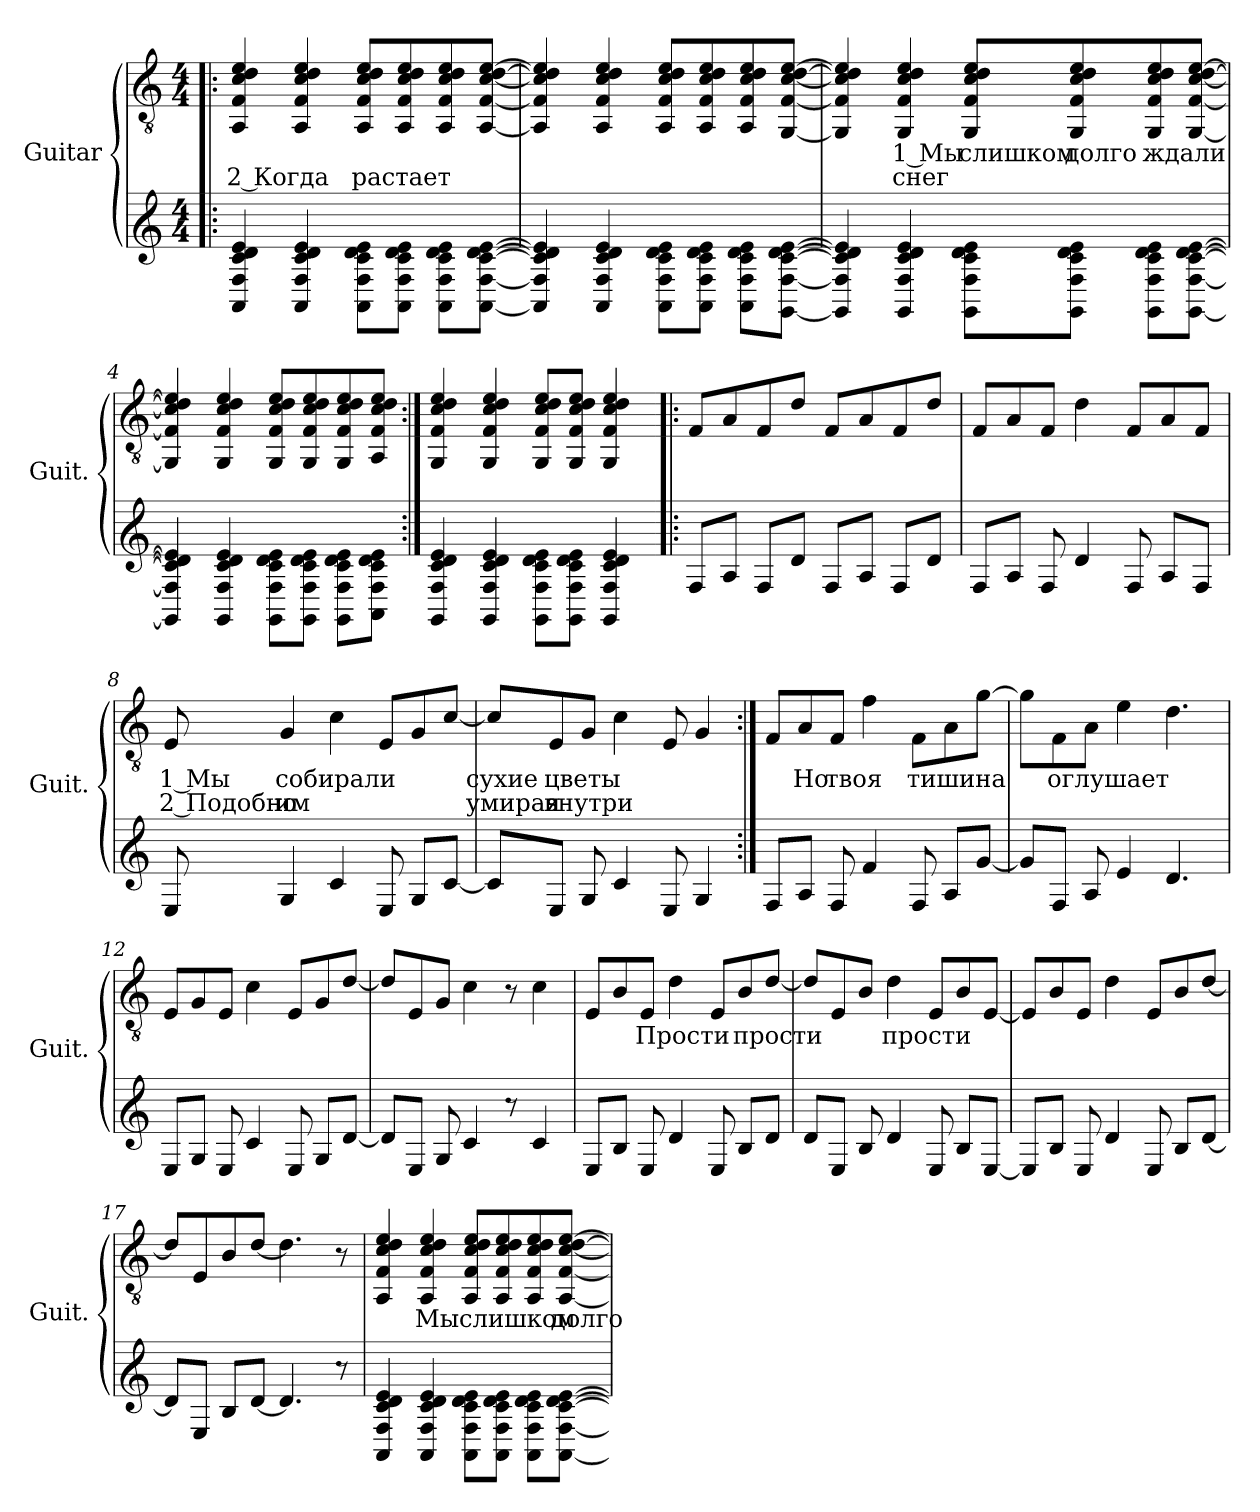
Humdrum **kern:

**kern	**kern	**text	**text
*part1	*part1	*part1	*part1
*staff2	*staff1	*staff1	*staff1
*I"Guitar	*	*	*
*I'Guit.	*	*	*
*stria6	*	*	*
*	*clefGv2	*	*
*k[]	*k[]	*	*
*M4/4	*M4/4	*	*
=1!|:	=1!|:	=1!|:	=1!|:
!	!	!	!LO:LY:b
4AA 4F 4c 4d 4e	4AA/ 4F/ 4c/ 4d/ 4e/	.	2 Когда
4AA 4F 4c 4d 4e	4AA/ 4F/ 4c/ 4d/ 4e/	.	.
!	!	!	!LO:LY:b
8AA\ 8F\ 8c\ 8d\ 8e\L	8AA/ 8F/ 8c/ 8d/ 8e/L	.	растает
8AA\ 8F\ 8c\ 8d\ 8e\J	8AA/ 8F/ 8c/ 8d/ 8e/	.	.
8AA\ 8F\ 8c\ 8d\ 8e\L	8AA/ 8F/ 8c/ 8d/ 8e/	.	.
[8AA\ [8F\ [8c\ [8d\ [8e\J	[8AA/ [8F/ [8c/ [8d/ [8e/J	.	.
=2	=2	=2	=2
4AA] 4F] 4c] 4d] 4e]	4AA/] 4F/] 4c/] 4d/] 4e/]	.	.
4AA 4F 4c 4d 4e	4AA/ 4F/ 4c/ 4d/ 4e/	.	.
8AA\ 8F\ 8c\ 8d\ 8e\L	8AA/ 8F/ 8c/ 8d/ 8e/L	.	.
8AA\ 8F\ 8c\ 8d\ 8e\J	8AA/ 8F/ 8c/ 8d/ 8e/	.	.
8AA\ 8F\ 8c\ 8d\ 8e\L	8AA/ 8F/ 8c/ 8d/ 8e/	.	.
[8GG\ [8F\ [8c\ [8d\ [8e\J	[8GG/ [8F/ [8c/ [8d/ [8e/J	.	.
=3	=3	=3	=3
4GG] 4F] 4c] 4d] 4e]	4GG/] 4F/] 4c/] 4d/] 4e/]	.	.
!	!	!LO:LY:b	!LO:LY:b
4GG 4F 4c 4d 4e	4GG/ 4F/ 4c/ 4d/ 4e/	1 Мы	снег
!	!	!LO:LY:b	!
8GG\ 8F\ 8c\ 8d\ 8e\L	8GG/ 8F/ 8c/ 8d/ 8e/L	слишком	.
!	!	!LO:LY:b	!
8GG\ 8F\ 8c\ 8d\ 8e\J	8GG/ 8F/ 8c/ 8d/ 8e/	долго	.
!	!	!LO:LY:b	!
8GG\ 8F\ 8c\ 8d\ 8e\L	8GG/ 8F/ 8c/ 8d/ 8e/	ждали	.
[8GG\ [8F\ [8c\ [8d\ [8e\J	[8GG/ [8F/ [8c/ [8d/ [8e/J	.	.
!!LO:LB:g=z
=4	=4	=4	=4
4GG] 4F] 4c] 4d] 4e]	4GG/] 4F/] 4c/] 4d/] 4e/]	.	.
4GG 4F 4c 4d 4e	4GG/ 4F/ 4c/ 4d/ 4e/	.	.
8GG\ 8F\ 8c\ 8d\ 8e\L	8GG/ 8F/ 8c/ 8d/ 8e/L	.	.
8GG\ 8F\ 8c\ 8d\ 8e\J	8GG/ 8F/ 8c/ 8d/ 8e/	.	.
8GG\ 8F\ 8c\ 8d\ 8e\L	8GG/ 8F/ 8c/ 8d/ 8e/	.	.
8AA\ 8F\ 8c\ 8d\ 8e\J	8AA/ 8F/ 8c/ 8d/ 8e/J	.	.
=5:|!	=5:|!	=5:|!	=5:|!
4GG 4F 4c 4d 4e	4GG/ 4F/ 4c/ 4d/ 4e/	.	.
4GG 4F 4c 4d 4e	4GG/ 4F/ 4c/ 4d/ 4e/	.	.
8GG\ 8F\ 8c\ 8d\ 8e\L	8GG/ 8F/ 8c/ 8d/ 8e/L	.	.
8GG\ 8F\ 8c\ 8d\ 8e\J	8GG/ 8F/ 8c/ 8d/ 8e/J	.	.
4GG 4F 4c 4d 4e	4GG/ 4F/ 4c/ 4d/ 4e/	.	.
=6!|:	=6!|:	=6!|:	=6!|:
8FL	8F/L	.	.
8AJ	8A/	.	.
8FL	8F/	.	.
8dJ	8d/J	.	.
8FL	8F/L	.	.
8AJ	8A/	.	.
8FL	8F/	.	.
8dJ	8d/J	.	.
=7	=7	=7	=7
8FL	8F/L	.	.
8AJ	8A/	.	.
8F	8F/J	.	.
4d	4d\	.	.
8F	8F/L	.	.
8AL	8A/	.	.
8FJ	8F/J	.	.
!!LO:LB:g=z
=8	=8	=8	=8
!	!	!LO:LY:b	!LO:LY:b
8E	8E/	1 Мы	2 Подобно
!	!	!LO:LY:b	!LO:LY:b
4G	4G/	собирали	им
4c	4c\	.	.
8E	8E/L	.	.
8GL	8G/	.	.
[8cJ	[8c/J	.	.
=9	=9	=9	=9
!	!	!LO:LY:b	!LO:LY:b
8cL]	8c/L]	сухие	умирая
!	!	!LO:LY:b	!LO:LY:b
8EJ	8E/	цветы	внутри
8G	8G/J	.	.
4c	4c\	.	.
8E	8E/	.	.
4G	4G/	.	.
=10:|!	=10:|!	=10:|!	=10:|!
8FL	8F/L	.	.
!	!	!LO:LY:b	!
8AJ	8A/	Но	.
!	!	!LO:LY:b	!
8F	8F/J	твоя	.
4f	4f\	.	.
!	!	!LO:LY:b	!
8F	8F\L	тишина	.
8AL	8A\	.	.
[8gJ	[8g\J	.	.
=11	=11	=11	=11
8gL]	8g\L]	.	.
!	!	!LO:LY:b	!
8FJ	8F\	оглушает	.
8A	8A\J	.	.
4e	4e\	.	.
4.d	4.d\	.	.
!!LO:LB:g=z
=12	=12	=12	=12
8EL	8E/L	.	.
8GJ	8G/	.	.
8E	8E/J	.	.
4c	4c\	.	.
8E	8E/L	.	.
8GL	8G/	.	.
[8dJ	[8d/J	.	.
=13	=13	=13	=13
8dL]	8d/L]	.	.
8EJ	8E/	.	.
8G	8G/J	.	.
4c	4c\	.	.
8r	8r	.	.
4c	4c\	.	.
=14	=14	=14	=14
8EL	8E/L	.	.
8BJ	8B/	.	.
!	!	!LO:LY:b	!
8E	8E/J	Прости	.
4d	4d\	.	.
8E	8E/L	.	.
!	!	!LO:LY:b	!
8BL	8B/	прости	.
8dJ	[8d/J	.	.
=15	=15	=15	=15
8dL	8d/L]	.	.
8EJ	8E/	.	.
8B	8B/J	.	.
!	!	!LO:LY:b	!
4d	4d\	прости	.
8E	8E/L	.	.
8BL	8B/	.	.
[8EJ	[8E/J	.	.
=16	=16	=16	=16
8EL]	8E/L]	.	.
8BJ	8B/	.	.
8E	8E/J	.	.
4d	4d\	.	.
8E	8E/L	.	.
8BL	8B/	.	.
[8dJ	[8d/J	.	.
!!LO:LB:g=z
=17	=17	=17	=17
8dL]	8d/L]	.	.
8EJ	8E/	.	.
8BL	8B/	.	.
[8dJ	[8d/J	.	.
4.d]	4.d\]	.	.
8r	8r	.	.
!!LO:PB:g=z
=18	=18	=18	=18
4AA 4F 4c 4d 4e	4AA/ 4F/ 4c/ 4d/ 4e/	.	.
!	!	!LO:LY:b	!
4AA 4F 4c 4d 4e	4AA/ 4F/ 4c/ 4d/ 4e/	Мы	.
!	!	!LO:LY:b	!
8AA\ 8F\ 8c\ 8d\ 8e\L	8AA/ 8F/ 8c/ 8d/ 8e/L	слишком	.
8AA\ 8F\ 8c\ 8d\ 8e\J	8AA/ 8F/ 8c/ 8d/ 8e/	.	.
8AA\ 8F\ 8c\ 8d\ 8e\L	8AA/ 8F/ 8c/ 8d/ 8e/	.	.
!	!	!LO:LY:b	!
[8AA\ [8F\ [8c\ [8d\ [8e\J	[8AA/ [8F/ [8c/ [8d/ [8e/J	долго	.
=	=	=	=
*-	*-	*-	*-
